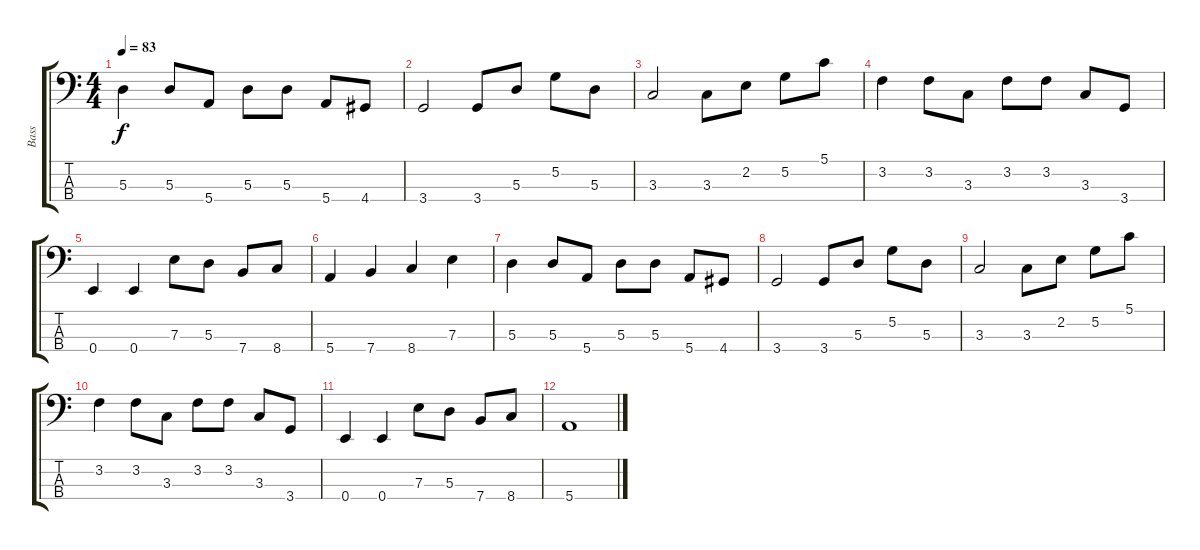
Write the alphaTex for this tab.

\track ("Bass" "Bass") {instrument electricbassfinger}
\staff {score tabs}
\tuning (G2 D2 A1 E1) {hide}
\ts (4 4)
\tempo 83
\clef f4
\ks c
5.3.4{dy f} 5.3.8 5.4.8 5.3.8 5.3.8 5.4.8 4.4.8 |
3.4.2 3.4.8 5.3.8 5.2.8 5.3.8 |
3.3.2 3.3.8 2.2.8 5.2.8 5.1.8 |
3.2.4 3.2.8 3.3.8 3.2.8 3.2.8 3.3.8 3.4.8 |
0.4.4 0.4.4 7.3.8 5.3.8 7.4.8 8.4.8 |
5.4.4 7.4.4 8.4.4 7.3.4 |
5.3.4 5.3.8 5.4.8 5.3.8 5.3.8 5.4.8 4.4.8 |
3.4.2 3.4.8 5.3.8 5.2.8 5.3.8 |
3.3.2 3.3.8 2.2.8 5.2.8 5.1.8 |
3.2.4 3.2.8 3.3.8 3.2.8 3.2.8 3.3.8 3.4.8 |
0.4.4 0.4.4 7.3.8 5.3.8 7.4.8 8.4.8 |
5.4.1
